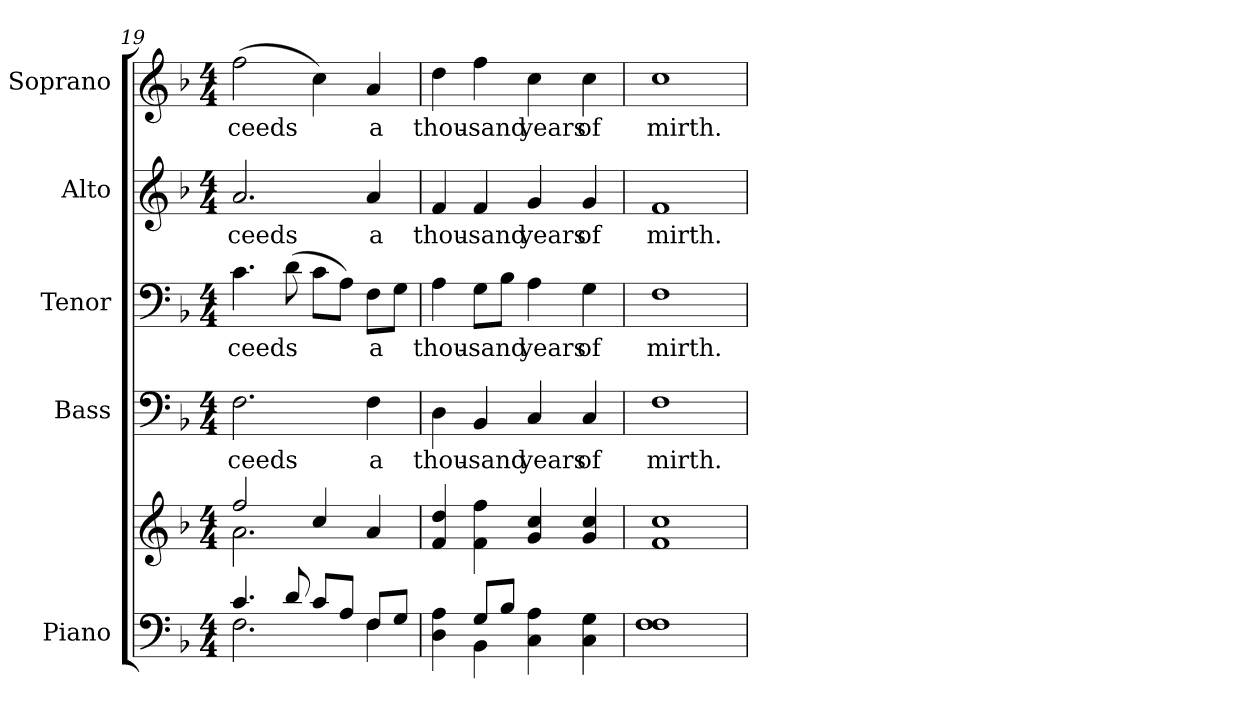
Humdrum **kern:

**kern	**kern	**kern	**text	**kern	**text	**kern	**text	**kern	**text
*part5	*part5	*part4	*part4	*part3	*part3	*part2	*part2	*part1	*part1
*staff6	*staff5	*staff4	*staff4	*staff3	*staff3	*staff2	*staff2	*staff1	*staff1
*I"Piano	*	*I"Bass	*	*I"Tenor	*	*I"Alto	*	*I"Soprano	*
*I'Pno.	*	*I'B.	*	*I'T.	*	*I'A.	*	*I'S.	*
*clefF4	*clefG2	*clefF4	*	*clefF4	*	*clefG2	*	*clefG2	*
*k[b-]	*k[b-]	*k[b-]	*	*k[b-]	*	*k[b-]	*	*k[b-]	*
*F:	*F:	*F:	*	*F:	*	*F:	*	*F:	*
*M4/4	*M4/4	*M4/4	*	*M4/4	*	*M4/4	*	*M4/4	*
=19	=19	=19	=19	=19	=19	=19	=19	=19	=19
*^	*^	*	*	*	*	*	*	*	*
*	*	*	*^	*	*	*	*	*	*	*	*
!	!	!	!	!	!	!LO:LY:b:color=#000000	!	!	!	!	!	!
!	!	!	!	!	!	!	!	!LO:LY:b:color=#000000	!	!	!	!
!	!	!	!	!	!	!	!	!	!	!LO:LY:b:color=#000000	!	!
!	!	!	!	!	!	!	!	!	!	!	!	!LO:LY:b:color=#000000
4.ci/	2.Fi\	2ffi/	2.ai\	2ryy	2.Fi\	ceeds	4.ci\	ceeds	2.ai/	-ceeds	(2ffi\	-ceeds
8di/	.	.	.	.	.	.	(8di\	.	.	.	.	.
8ci/L	.	4cci/	.	4ryy	.	.	8ci\L	.	.	.	4cci\)	.
8Ai/J	.	.	.	.	.	.	8Ai\J)	.	.	.	.	.
!	!	!	!	!	!	!LO:LY:b:color=#000000	!	!	!	!	!	!
!	!	!	!	!	!	!	!	!LO:LY:b:color=#000000	!	!	!	!
!	!	!	!	!	!	!	!	!	!	!LO:LY:b:color=#000000	!	!
!	!	!	!	!	!	!	!	!	!	!	!	!LO:LY:b:color=#000000
8Fi/L	4Fi\	4ai/	4ryy	4ryy	4Fi\	a	8Fi\L	a	4ai/	a	4ai/	a
8Gi/J	.	.	.	.	.	.	8Gi\J	.	.	.	.	.
*	*	*v	*v	*v	*	*	*	*	*	*	*	*
=20	=20	=20	=20	=20	=20	=20	=20	=20	=20	=20
!	!	!	!	!LO:LY:b:color=#000000	!	!	!	!	!	!
!	!	!	!	!	!	!LO:LY:b:color=#000000	!	!	!	!
!	!	!	!	!	!	!	!	!LO:LY:b:color=#000000	!	!
!	!	!	!	!	!	!	!	!	!	!LO:LY:b:color=#000000
4Di\ 4Ai	4ryy	4fi/ 4ddi	4Di\	thou-	4Ai\	thou-	4fi/	thou-	4ddi\	thou-
!	!	!	!	!LO:LY:b:color=#000000	!	!	!	!	!	!
!	!	!	!	!	!	!LO:LY:b:color=#000000	!	!	!	!
!	!	!	!	!	!	!	!	!LO:LY:b:color=#000000	!	!
!	!	!	!	!	!	!	!	!	!	!LO:LY:b:color=#000000
8Gi/L	4BB-i\	4fi\ 4ffi	4BB-i/	-sand	8Gi\L	-sand	4fi/	-sand	4ffi\	-sand
8B-i/J	.	.	.	.	8B-i\J	.	.	.	.	.
!	!	!	!	!LO:LY:b:color=#000000	!	!	!	!	!	!
!	!	!	!	!	!	!LO:LY:b:color=#000000	!	!	!	!
!	!	!	!	!	!	!	!	!LO:LY:b:color=#000000	!	!
!	!	!	!	!	!	!	!	!	!	!LO:LY:b:color=#000000
4Ci\ 4Ai	2ryy	4gi/ 4cci	4Ci/	years	4Ai\	years	4gi/	years	4cci\	years
!	!	!	!	!LO:LY:b:color=#000000	!	!	!	!	!	!
!	!	!	!	!	!	!LO:LY:b:color=#000000	!	!	!	!
!	!	!	!	!	!	!	!	!LO:LY:b:color=#000000	!	!
!	!	!	!	!	!	!	!	!	!	!LO:LY:b:color=#000000
4Ci\ 4Gi	.	4gi/ 4cci	4Ci/	of	4Gi\	of	4gi/	of	4cci\	of
*v	*v	*	*	*	*	*	*	*	*	*
!!LO:PB:g=z
=21	=21	=21	=21	=21	=21	=21	=21	=21	=21
!	!	!	!LO:LY:b:color=#000000	!	!	!	!	!	!
!	!	!	!	!	!LO:LY:b:color=#000000	!	!	!	!
!	!	!	!	!	!	!	!LO:LY:b:color=#000000	!	!
!	!	!	!	!	!	!	!	!	!LO:LY:b:color=#000000
1Fi 1Fi	1fi 1cci	1Fi	mirth.	1Fi	mirth.	1fi	mirth.	1cci	mirth.
=	=	=	=	=	=	=	=	=	=
*-	*-	*-	*-	*-	*-	*-	*-	*-	*-
